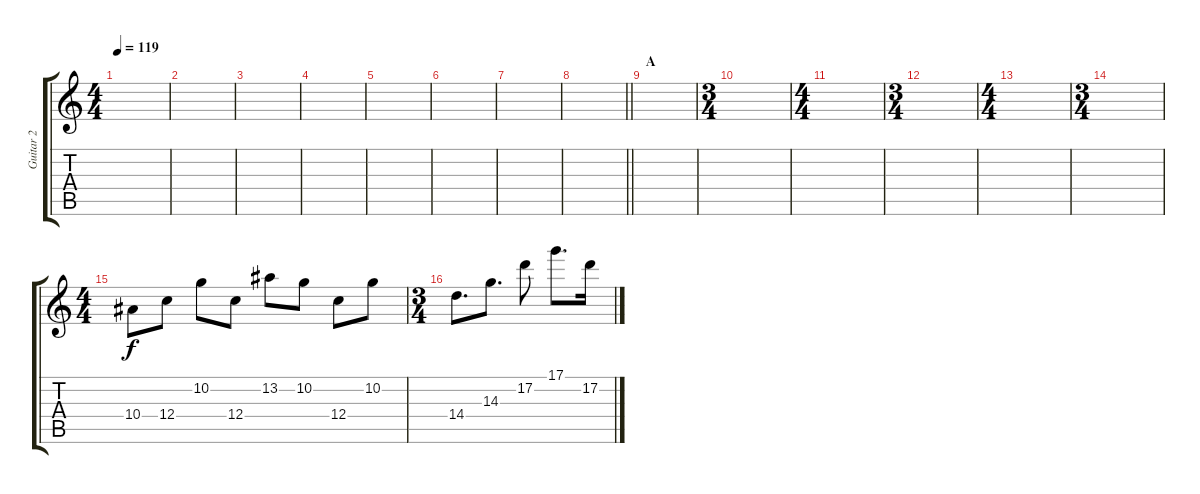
\track ("Guitar 2" "Guitar 2") {instrument distortionguitar}
\staff {score tabs}
\tuning (D4 A3 F3 C3 G2 C2) {hide}
\ts (4 4)
\tempo 119
\clef g2
\ks c
|
|
|
|
|
|
|
\barLineRight lightlight
|
\section ("" "A")
|
\ts (3 4)
|
\ts (4 4)
|
\ts (3 4)
|
\ts (4 4)
|
\ts (3 4)
|
\ts (4 4)
10.4.8{instrument vibraphone} 12.4.8 10.2.8 12.4.8 13.2.8 10.2.8 12.4.8 10.2.8 |
\ts (3 4)
14.4.8{d} 14.3.8{d} 17.2.8 17.1.8{d} 17.2.16
